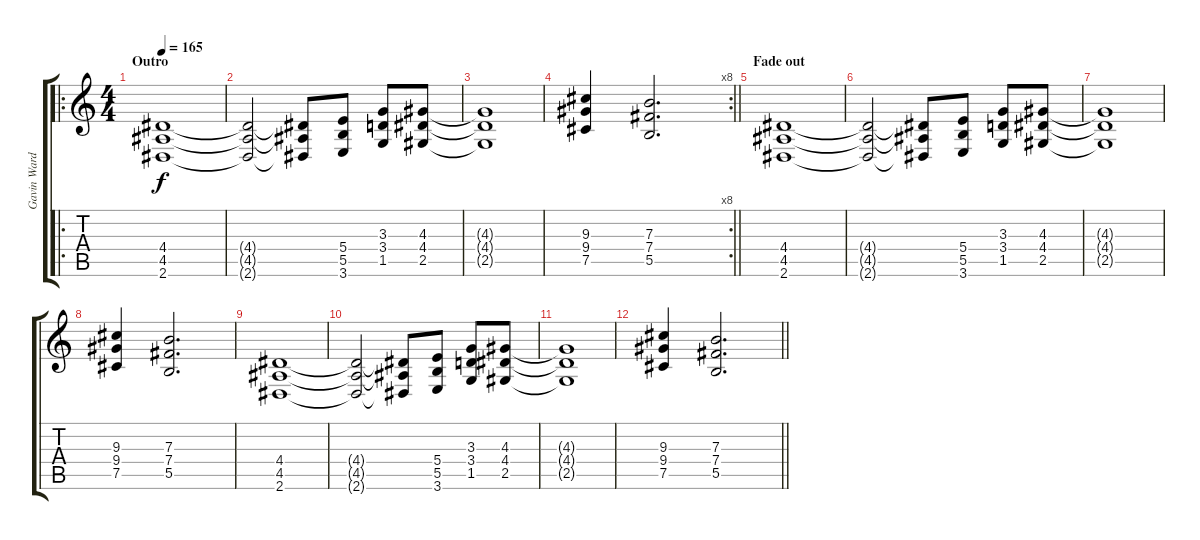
\track ("Gavin Ward" "Gavin Ward") {instrument distortionguitar}
\staff {score tabs}
\tuning (Db4 Ab3 E3 B2 Gb2 Db2) {hide}
\ro
\ts (4 4)
\section ("" "Outro")
\tempo 165
\clef g2
\ks c
(4.4 4.5 2.6).1{dy f} |
(4.4{t} 4.5{t} 2.6{t}).2 (4.4{t} 4.5{t} 2.6{t}).8 (5.4 5.5 3.6).8 (3.3 3.4 1.5).8 (4.3 4.4 2.5).8 |
(4.3{t} 4.4{t} 2.5{t}).1 |
\rc 8
\barLineRight lightlight
(9.3 9.4 7.5).4 (7.3 7.4 5.5).2{d} |
\section ("" "Fade out")
(4.4 4.5 2.6).1 |
(4.4{t} 4.5{t} 2.6{t}).2 (4.4{t} 4.5{t} 2.6{t}).8 (5.4 5.5 3.6).8 (3.3 3.4 1.5).8 (4.3 4.4 2.5).8 |
(4.3{t} 4.4{t} 2.5{t}).1 |
(9.3 9.4 7.5).4 (7.3 7.4 5.5).2{d} |
(4.4 4.5 2.6).1 |
(4.4{t} 4.5{t} 2.6{t}).2 (4.4{t} 4.5{t} 2.6{t}).8 (5.4 5.5 3.6).8 (3.3 3.4 1.5).8 (4.3 4.4 2.5).8 |
(4.3{t} 4.4{t} 2.5{t}).1 |
\barLineRight lightlight
(9.3 9.4 7.5).4 (7.3 7.4 5.5).2{d}
